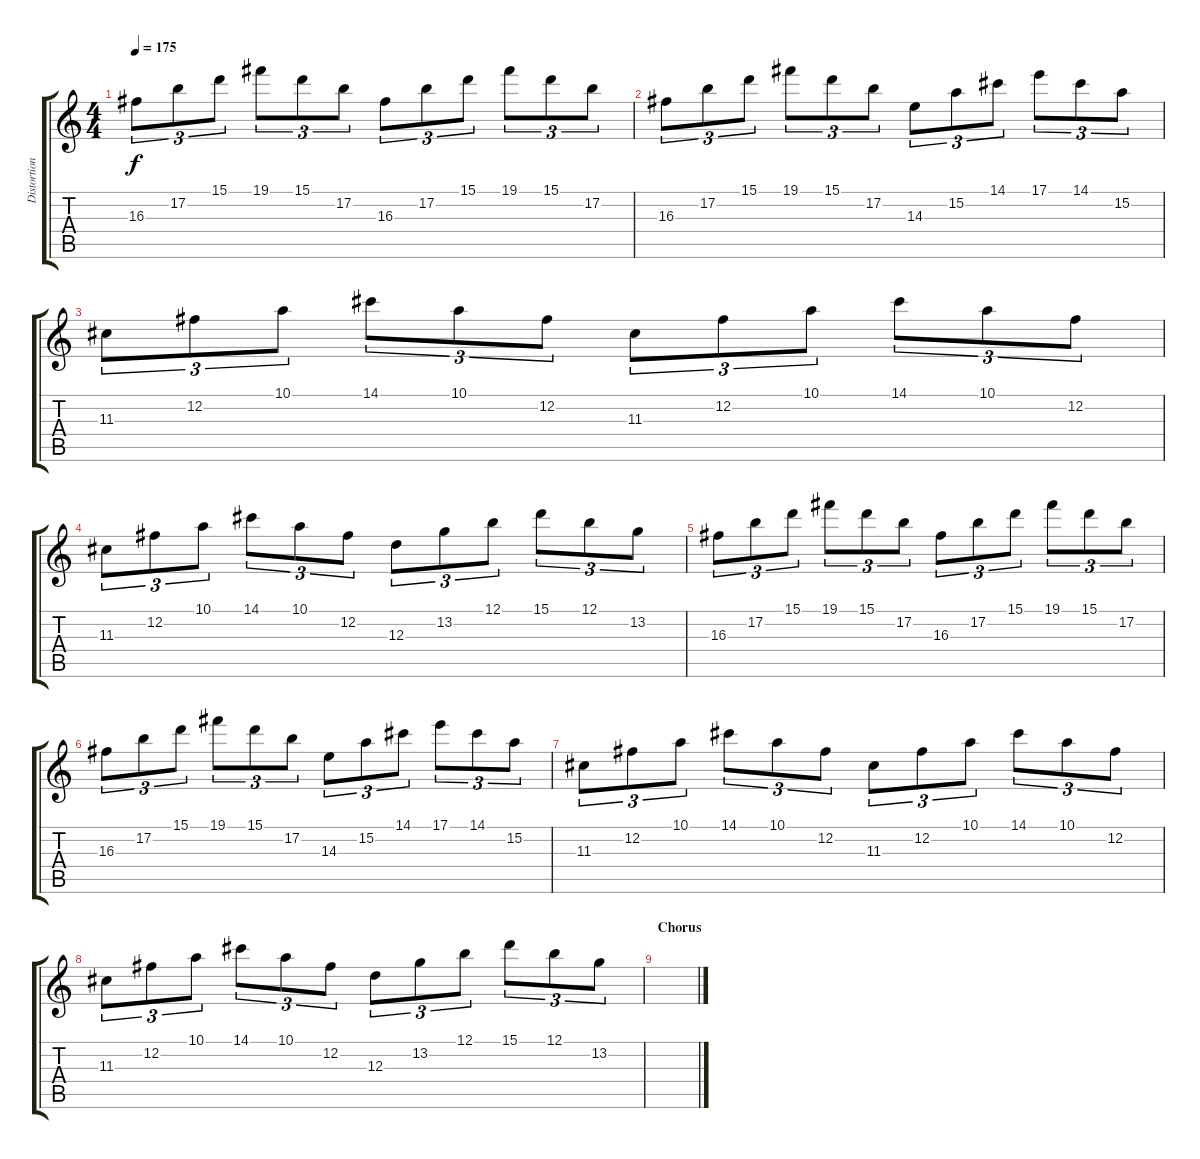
\track ("Distortion III / Leads" "Distortion") {instrument distortionguitar}
\staff {score tabs}
\tuning (B3 Gb3 D3 A2 E2 B1) {hide}
\ts (4 4)
\tempo 175
\clef g2
\ks c
16.3.8{tu (3 2) dy f} 17.2.8{tu (3 2)} 15.1.8{tu (3 2)} 19.1.8{tu (3 2)} 15.1.8{tu (3 2)} 17.2.8{tu (3 2)} 16.3.8{tu (3 2)} 17.2.8{tu (3 2)} 15.1.8{tu (3 2)} 19.1.8{tu (3 2)} 15.1.8{tu (3 2)} 17.2.8{tu (3 2)} |
16.3.8{tu (3 2)} 17.2.8{tu (3 2)} 15.1.8{tu (3 2)} 19.1.8{tu (3 2)} 15.1.8{tu (3 2)} 17.2.8{tu (3 2)} 14.3.8{tu (3 2)} 15.2.8{tu (3 2)} 14.1.8{tu (3 2)} 17.1.8{tu (3 2)} 14.1.8{tu (3 2)} 15.2.8{tu (3 2)} |
11.3.8{tu (3 2)} 12.2.8{tu (3 2)} 10.1.8{tu (3 2)} 14.1.8{tu (3 2)} 10.1.8{tu (3 2)} 12.2.8{tu (3 2)} 11.3.8{tu (3 2)} 12.2.8{tu (3 2)} 10.1.8{tu (3 2)} 14.1.8{tu (3 2)} 10.1.8{tu (3 2)} 12.2.8{tu (3 2)} |
11.3.8{tu (3 2)} 12.2.8{tu (3 2)} 10.1.8{tu (3 2)} 14.1.8{tu (3 2)} 10.1.8{tu (3 2)} 12.2.8{tu (3 2)} 12.3.8{tu (3 2)} 13.2.8{tu (3 2)} 12.1.8{tu (3 2)} 15.1.8{tu (3 2)} 12.1.8{tu (3 2)} 13.2.8{tu (3 2)} |
16.3.8{tu (3 2)} 17.2.8{tu (3 2)} 15.1.8{tu (3 2)} 19.1.8{tu (3 2)} 15.1.8{tu (3 2)} 17.2.8{tu (3 2)} 16.3.8{tu (3 2)} 17.2.8{tu (3 2)} 15.1.8{tu (3 2)} 19.1.8{tu (3 2)} 15.1.8{tu (3 2)} 17.2.8{tu (3 2)} |
16.3.8{tu (3 2)} 17.2.8{tu (3 2)} 15.1.8{tu (3 2)} 19.1.8{tu (3 2)} 15.1.8{tu (3 2)} 17.2.8{tu (3 2)} 14.3.8{tu (3 2)} 15.2.8{tu (3 2)} 14.1.8{tu (3 2)} 17.1.8{tu (3 2)} 14.1.8{tu (3 2)} 15.2.8{tu (3 2)} |
11.3.8{tu (3 2)} 12.2.8{tu (3 2)} 10.1.8{tu (3 2)} 14.1.8{tu (3 2)} 10.1.8{tu (3 2)} 12.2.8{tu (3 2)} 11.3.8{tu (3 2)} 12.2.8{tu (3 2)} 10.1.8{tu (3 2)} 14.1.8{tu (3 2)} 10.1.8{tu (3 2)} 12.2.8{tu (3 2)} |
11.3.8{tu (3 2)} 12.2.8{tu (3 2)} 10.1.8{tu (3 2)} 14.1.8{tu (3 2)} 10.1.8{tu (3 2)} 12.2.8{tu (3 2)} 12.3.8{tu (3 2)} 13.2.8{tu (3 2)} 12.1.8{tu (3 2)} 15.1.8{tu (3 2)} 12.1.8{tu (3 2)} 13.2.8{tu (3 2)} |
\section ("" "Chorus")
